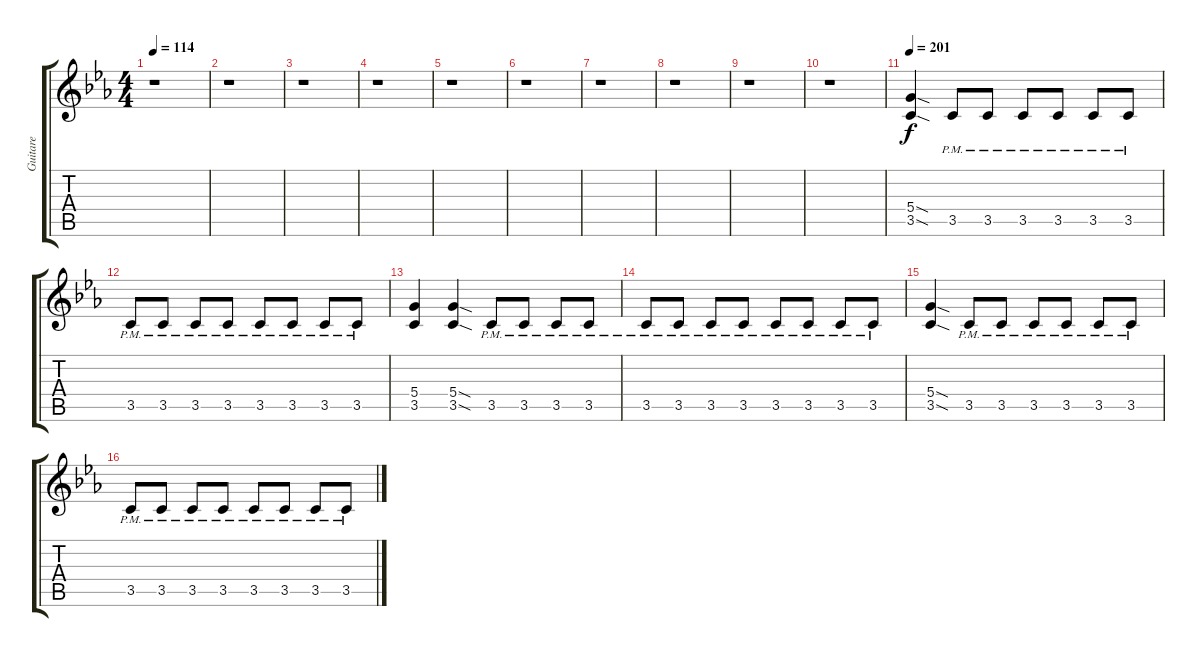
\track ("Guitare" "Guitare") {instrument distortionguitar}
\staff {score tabs}
\tuning (E4 B3 G3 D3 A2 E2) {hide}
\ts (4 4)
\tempo 114
\clef g2
\ks eb
r.1{dy f} |
r.1 |
r.1 |
r.1 |
r.1 |
r.1 |
r.1 |
r.1 |
r.1 |
r.1 |
\tempo 201
(5.4{sod} 3.5{sod}).4 3.5{pm}.8 3.5{pm}.8 3.5{pm}.8 3.5{pm}.8 3.5{pm}.8 3.5{pm}.8 |
3.5{pm}.8 3.5{pm}.8 3.5{pm}.8 3.5{pm}.8 3.5{pm}.8 3.5{pm}.8 3.5{pm}.8 3.5{pm}.8 |
(5.4 3.5).4 (5.4{sod} 3.5{sod}).4 3.5{pm}.8 3.5{pm}.8 3.5{pm}.8 3.5{pm}.8 |
3.5{pm}.8 3.5{pm}.8 3.5{pm}.8 3.5{pm}.8 3.5{pm}.8 3.5{pm}.8 3.5{pm}.8 3.5{pm}.8 |
(5.4{sod} 3.5{sod}).4 3.5{pm}.8 3.5{pm}.8 3.5{pm}.8 3.5{pm}.8 3.5{pm}.8 3.5{pm}.8 |
3.5{pm}.8 3.5{pm}.8 3.5{pm}.8 3.5{pm}.8 3.5{pm}.8 3.5{pm}.8 3.5{pm}.8 3.5{pm}.8
